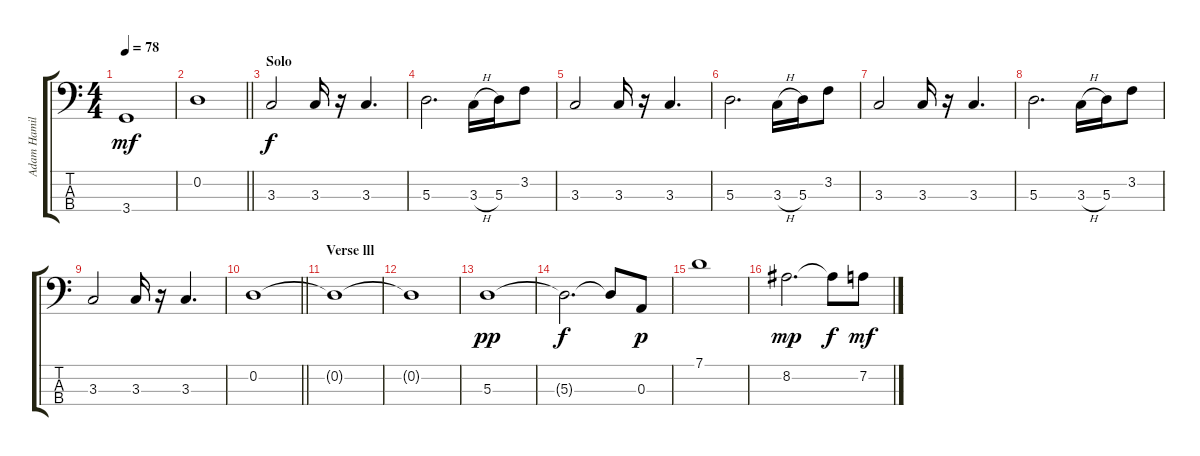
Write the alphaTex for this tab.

\track ("Adam Hamilton" "Adam Hamil") {instrument electricbassfinger}
\staff {score tabs}
\tuning (G2 D2 A1 E1) {hide}
\ts (4 4)
\tempo 78
\clef f4
\ks c
3.4.1{dy mf} |
\barLineRight lightlight
0.2.1 |
\section ("" "Solo")
3.3.2{dy f} 3.3.16 r.16 3.3.4{d} |
5.3.2{d} 3.3{h}.16 5.3.16 3.2.8 |
3.3.2 3.3.16 r.16 3.3.4{d} |
5.3.2{d} 3.3{h}.16 5.3.16 3.2.8 |
3.3.2 3.3.16 r.16 3.3.4{d} |
5.3.2{d} 3.3{h}.16 5.3.16 3.2.8 |
3.3.2 3.3.16 r.16 3.3.4{d} |
\barLineRight lightlight
0.2.1 |
\section ("" "Verse lll")
0.2{t}.1 |
0.2{t}.1 |
5.3.1{dy pp} |
5.3{t}.2{d dy f} 5.3{t}.8 0.3.8{dy p} |
7.1.1 |
8.2.2{d dy mp} 8.2{t}.8{dy f} 7.2.8{dy mf}
